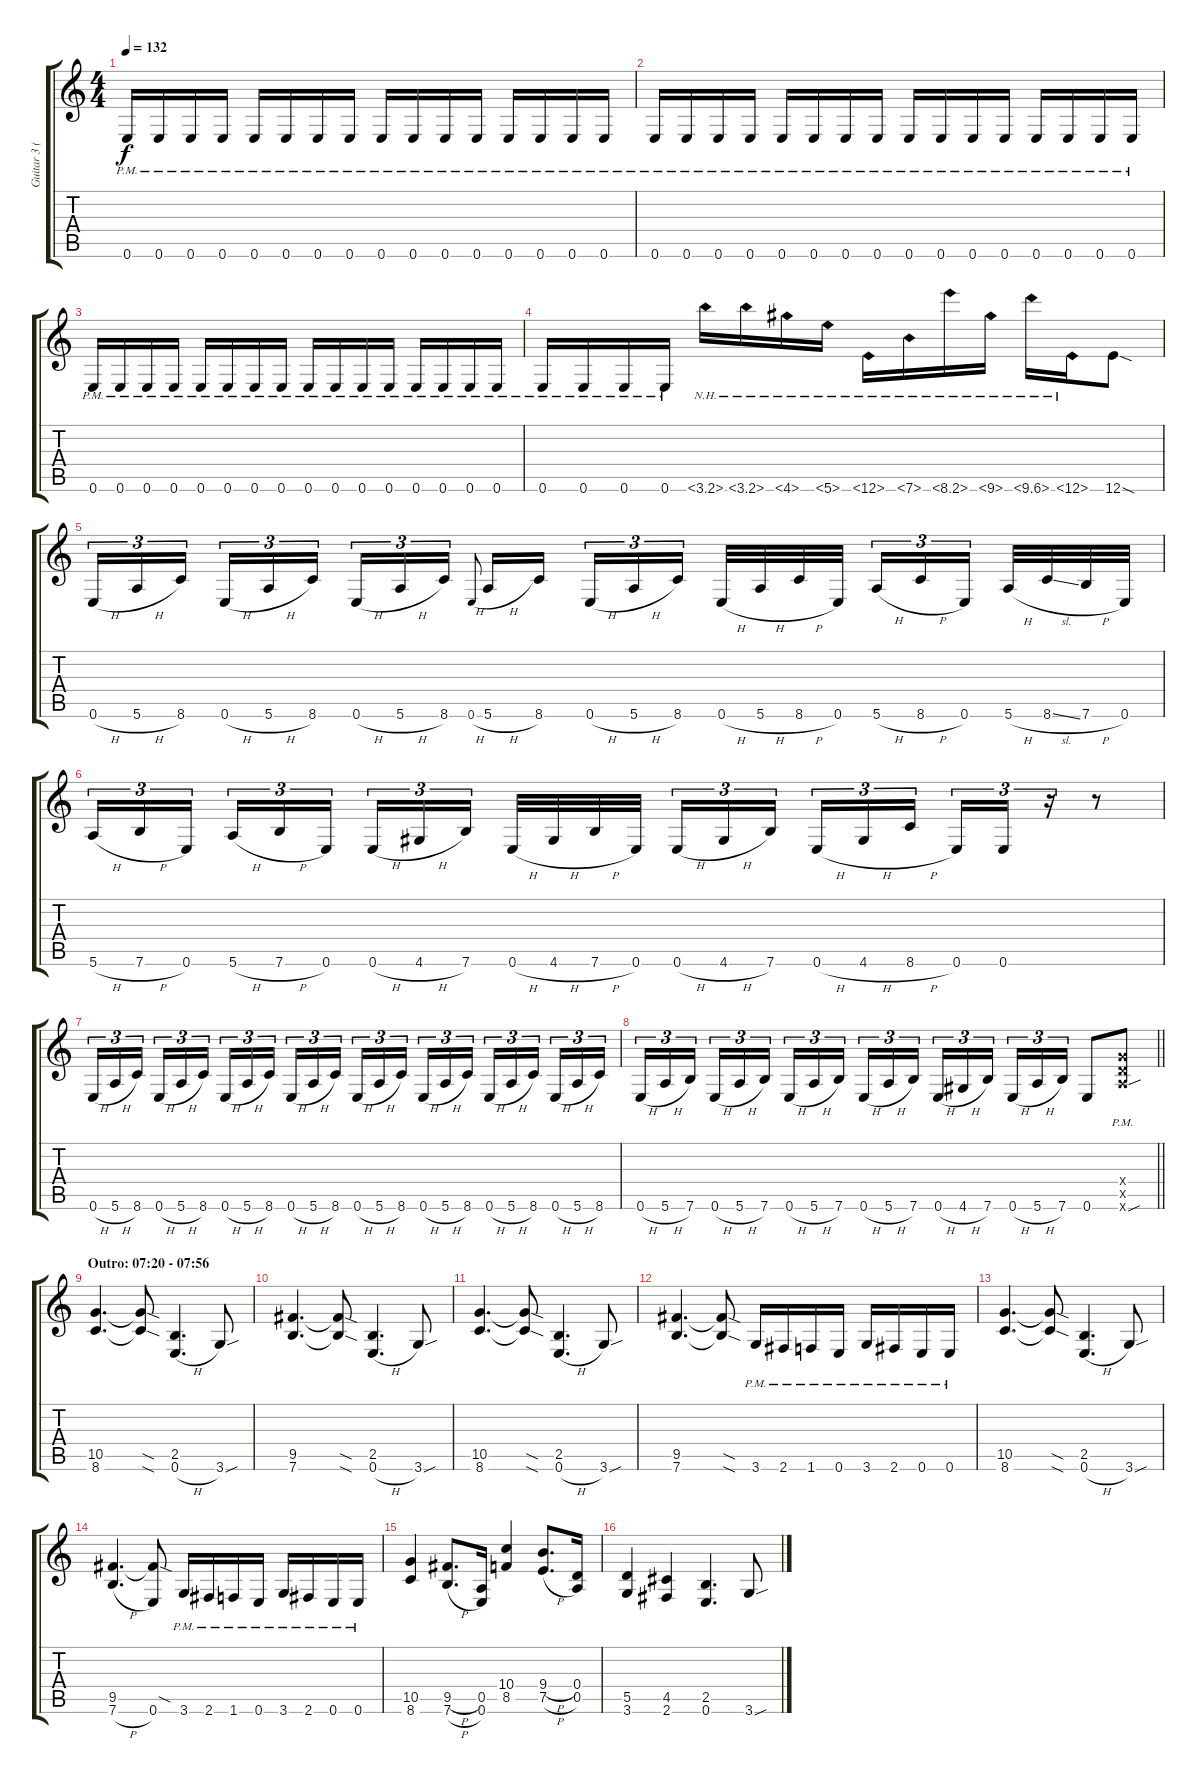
\track ("Guitar 3 (Distortion)" "Guitar 3 (") {instrument distortionguitar}
\staff {score tabs}
\tuning (E4 B3 G3 D3 A2 E2) {hide}
\ts (4 4)
\tempo 132
\clef g2
\ks c
0.6{pm}.16{dy f} 0.6{pm}.16 0.6{pm}.16 0.6{pm}.16 0.6{pm}.16 0.6{pm}.16 0.6{pm}.16 0.6{pm}.16 0.6{pm}.16 0.6{pm}.16 0.6{pm}.16 0.6{pm}.16 0.6{pm}.16 0.6{pm}.16 0.6{pm}.16 0.6{pm}.16 |
0.6{pm}.16 0.6{pm}.16 0.6{pm}.16 0.6{pm}.16 0.6{pm}.16 0.6{pm}.16 0.6{pm}.16 0.6{pm}.16 0.6{pm}.16 0.6{pm}.16 0.6{pm}.16 0.6{pm}.16 0.6{pm}.16 0.6{pm}.16 0.6{pm}.16 0.6{pm}.16 |
0.6{pm}.16 0.6{pm}.16 0.6{pm}.16 0.6{pm}.16 0.6{pm}.16 0.6{pm}.16 0.6{pm}.16 0.6{pm}.16 0.6{pm}.16 0.6{pm}.16 0.6{pm}.16 0.6{pm}.16 0.6{pm}.16 0.6{pm}.16 0.6{pm}.16 0.6{pm}.16 |
0.6{pm}.16 0.6{pm}.16 0.6{pm}.16 0.6{pm}.16 3.6{nh}.16{volume 6} 3.6{nh}.16 4.6{nh}.16 5.6{nh}.16 6.6{nh}.16 7.6{nh}.16 8.6{nh}.16 9.6{nh}.16 10.6{nh}.16 11.6{nh}.16 12.6{sod}.8{volume 12} |
0.6{h}.16{tu (3 2)} 5.6{h}.16{tu (3 2)} 8.6.16{tu (3 2) beam splitsecondary} 0.6{h}.16{tu (3 2)} 5.6{h}.16{tu (3 2)} 8.6.16{tu (3 2)} 0.6{h}.16{tu (3 2)} 5.6{h}.16{tu (3 2)} 8.6.16{tu (3 2)} 0.6{h}.8{gr onbeat beam splitsecondary} 5.6{h}.16 8.6.16 0.6{h}.16{tu (3 2)} 5.6{h}.16{tu (3 2)} 8.6.16{tu (3 2) beam splitsecondary} 0.6{h}.32 5.6{h}.32 8.6{h}.32 0.6.32 5.6{h}.16{tu (3 2)} 8.6{h}.16{tu (3 2)} 0.6.16{tu (3 2) beam splitsecondary} 5.6{h}.32 8.6{sl}.32 7.6{h}.32 0.6.32 |
5.6{h}.16{tu (3 2)} 7.6{h}.16{tu (3 2)} 0.6.16{tu (3 2) beam splitsecondary} 5.6{h}.16{tu (3 2)} 7.6{h}.16{tu (3 2)} 0.6.16{tu (3 2)} 0.6{h}.16{tu (3 2)} 4.6{h}.16{tu (3 2)} 7.6.16{tu (3 2) beam splitsecondary} 0.6{h}.32 4.6{h}.32 7.6{h}.32 0.6.32 0.6{h}.16{tu (3 2)} 4.6{h}.16{tu (3 2)} 7.6.16{tu (3 2) beam splitsecondary} 0.6{h}.16{tu (3 2)} 4.6{h}.16{tu (3 2)} 8.6{h}.16{tu (3 2)} 0.6.16{tu (3 2)} 0.6.16{tu (3 2)} r.16{tu (3 2)} r.8 |
0.6{h}.16{tu (3 2)} 5.6{h}.16{tu (3 2)} 8.6.16{tu (3 2) beam splitsecondary} 0.6{h}.16{tu (3 2)} 5.6{h}.16{tu (3 2)} 8.6.16{tu (3 2)} 0.6{h}.16{tu (3 2)} 5.6{h}.16{tu (3 2)} 8.6.16{tu (3 2) beam splitsecondary} 0.6{h}.16{tu (3 2)} 5.6{h}.16{tu (3 2)} 8.6.16{tu (3 2)} 0.6{h}.16{tu (3 2)} 5.6{h}.16{tu (3 2)} 8.6.16{tu (3 2) beam splitsecondary} 0.6{h}.16{tu (3 2)} 5.6{h}.16{tu (3 2)} 8.6.16{tu (3 2)} 0.6{h}.16{tu (3 2)} 5.6{h}.16{tu (3 2)} 8.6.16{tu (3 2) beam splitsecondary} 0.6{h}.16{tu (3 2)} 5.6{h}.16{tu (3 2)} 8.6.16{tu (3 2)} |
\barLineRight lightlight
0.6{h}.16{tu (3 2)} 5.6{h}.16{tu (3 2)} 7.6.16{tu (3 2) beam splitsecondary} 0.6{h}.16{tu (3 2)} 5.6{h}.16{tu (3 2)} 7.6.16{tu (3 2)} 0.6{h}.16{tu (3 2)} 5.6{h}.16{tu (3 2)} 7.6.16{tu (3 2) beam splitsecondary} 0.6{h}.16{tu (3 2)} 5.6{h}.16{tu (3 2)} 7.6.16{tu (3 2)} 0.6{h}.16{tu (3 2)} 4.6{h}.16{tu (3 2)} 7.6.16{tu (3 2) beam splitsecondary} 0.6{h}.16{tu (3 2)} 5.6{h}.16{tu (3 2)} 7.6.16{tu (3 2)} 0.6.8 (5.4{pm x} 5.5{pm x} 5.6{sou pm x}).8 |
\section ("" "Outro: 07:20 - 07:56")
(10.5 8.6).4{d} (10.5{sod t} 8.6{sod t}).8 (2.5 0.6{h}).4{d} 3.6{sou}.8 |
(9.5 7.6).4{d} (9.5{sod t} 7.6{sod t}).8 (2.5 0.6{h}).4{d} 3.6{sou}.8 |
(10.5 8.6).4{d} (10.5{sod t} 8.6{sod t}).8 (2.5 0.6{h}).4{d} 3.6{sou}.8 |
(9.5 7.6).4{d} (9.5{sod t} 7.6{sod t}).8 3.6{pm}.16 2.6{pm}.16 1.6{pm}.16 0.6{pm}.16 3.6{pm}.16 2.6{pm}.16 0.6{pm}.16 0.6{pm}.16 |
(10.5 8.6).4{d} (10.5{sod t} 8.6{sod t}).8 (2.5 0.6{h}).4{d} 3.6{sou}.8 |
(9.5 7.6{h}).4{d} (9.5{sod t} 0.6).8 3.6{pm}.16 2.6{pm}.16 1.6{pm}.16 0.6{pm}.16 3.6{pm}.16 2.6{pm}.16 0.6{pm}.16 0.6{pm}.16 |
(10.5 8.6).4 (9.5{h} 7.6{h}).8{d} (0.5 0.6).16 (10.4 8.5).4 (9.4{h} 7.5{h}).8{d} (0.4 0.5).16 |
(5.5 3.6).4 (4.5 2.6).4 (2.5 0.6).4{d} 3.6{sou}.8
